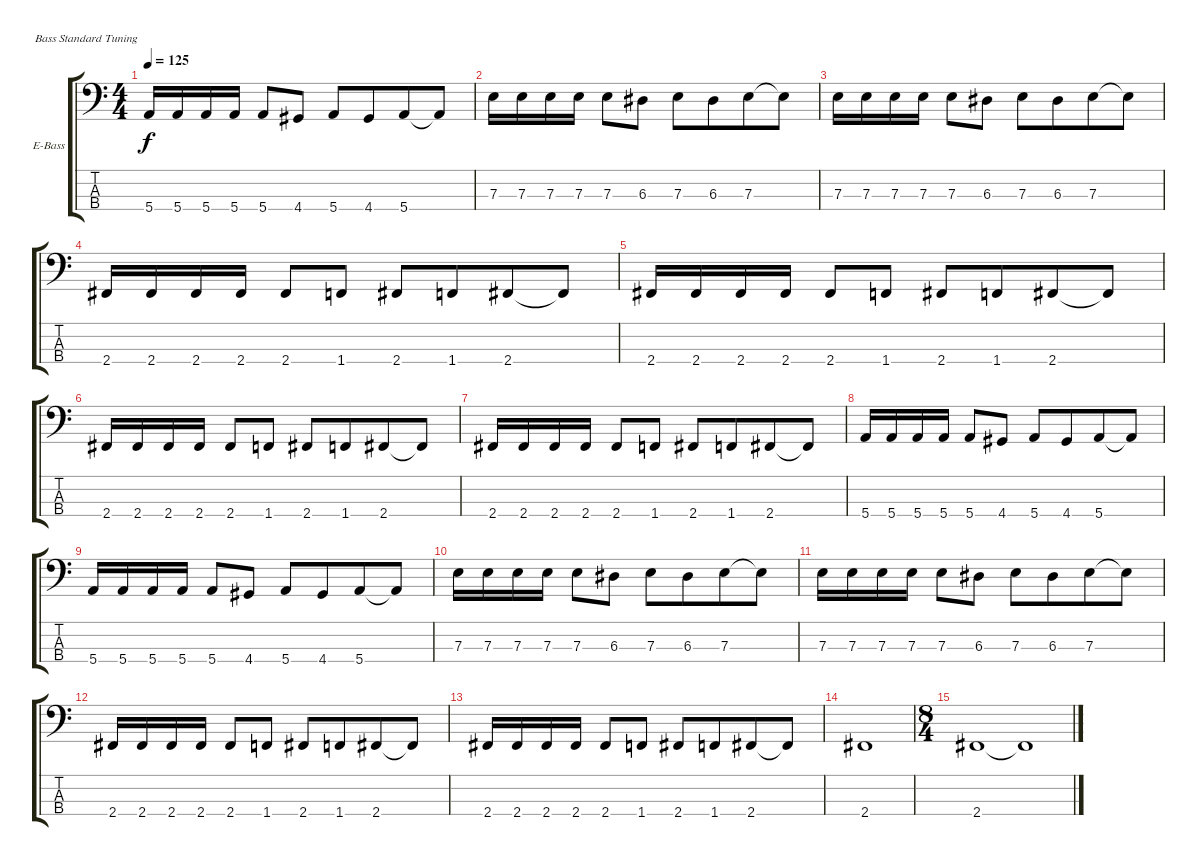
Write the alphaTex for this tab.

\bracketExtendMode groupsimilarinstruments
\firstSystemTrackNameOrientation horizontal
\otherSystemsTrackNameOrientation horizontal
\track ("Басс Игорь Тихомиров" "E-Bass") {instrument electricbassfinger}
\staff {score tabs}
\tuning (G2 D2 A1 E1)
\ts (4 4)
\tempo 125
\clef f4
\ks c
5.4.16{dy f} 5.4.16 5.4.16 5.4.16 5.4.8 4.4.8 5.4.8 4.4.8{beam merge} 5.4.8 5.4{t}.8 |
7.3.16 7.3.16 7.3.16 7.3.16 7.3.8 6.3.8 7.3.8 6.3.8{beam merge} 7.3.8 7.3{t}.8 |
7.3.16 7.3.16 7.3.16 7.3.16 7.3.8 6.3.8 7.3.8 6.3.8{beam merge} 7.3.8 7.3{t}.8 |
2.4.16 2.4.16 2.4.16 2.4.16 2.4.8 1.4.8 2.4.8 1.4.8{beam merge} 2.4.8 2.4{t}.8 |
2.4.16 2.4.16 2.4.16 2.4.16 2.4.8 1.4.8 2.4.8 1.4.8{beam merge} 2.4.8 2.4{t}.8 |
2.4.16 2.4.16 2.4.16 2.4.16 2.4.8 1.4.8 2.4.8 1.4.8{beam merge} 2.4.8 2.4{t}.8 |
2.4.16 2.4.16 2.4.16 2.4.16 2.4.8 1.4.8 2.4.8 1.4.8{beam merge} 2.4.8 2.4{t}.8 |
5.4.16 5.4.16 5.4.16 5.4.16 5.4.8 4.4.8 5.4.8 4.4.8{beam merge} 5.4.8 5.4{t}.8 |
5.4.16 5.4.16 5.4.16 5.4.16 5.4.8 4.4.8 5.4.8 4.4.8{beam merge} 5.4.8 5.4{t}.8 |
7.3.16 7.3.16 7.3.16 7.3.16 7.3.8 6.3.8 7.3.8 6.3.8{beam merge} 7.3.8 7.3{t}.8 |
7.3.16 7.3.16 7.3.16 7.3.16 7.3.8 6.3.8 7.3.8 6.3.8{beam merge} 7.3.8 7.3{t}.8 |
2.4.16 2.4.16 2.4.16 2.4.16 2.4.8 1.4.8 2.4.8 1.4.8{beam merge} 2.4.8 2.4{t}.8 |
2.4.16 2.4.16 2.4.16 2.4.16 2.4.8 1.4.8 2.4.8 1.4.8{beam merge} 2.4.8 2.4{t}.8 |
2.4.1 |
\ts (8 4)
\beaming (8 4 4 4 4)
2.4.1 2.4{t}.1
